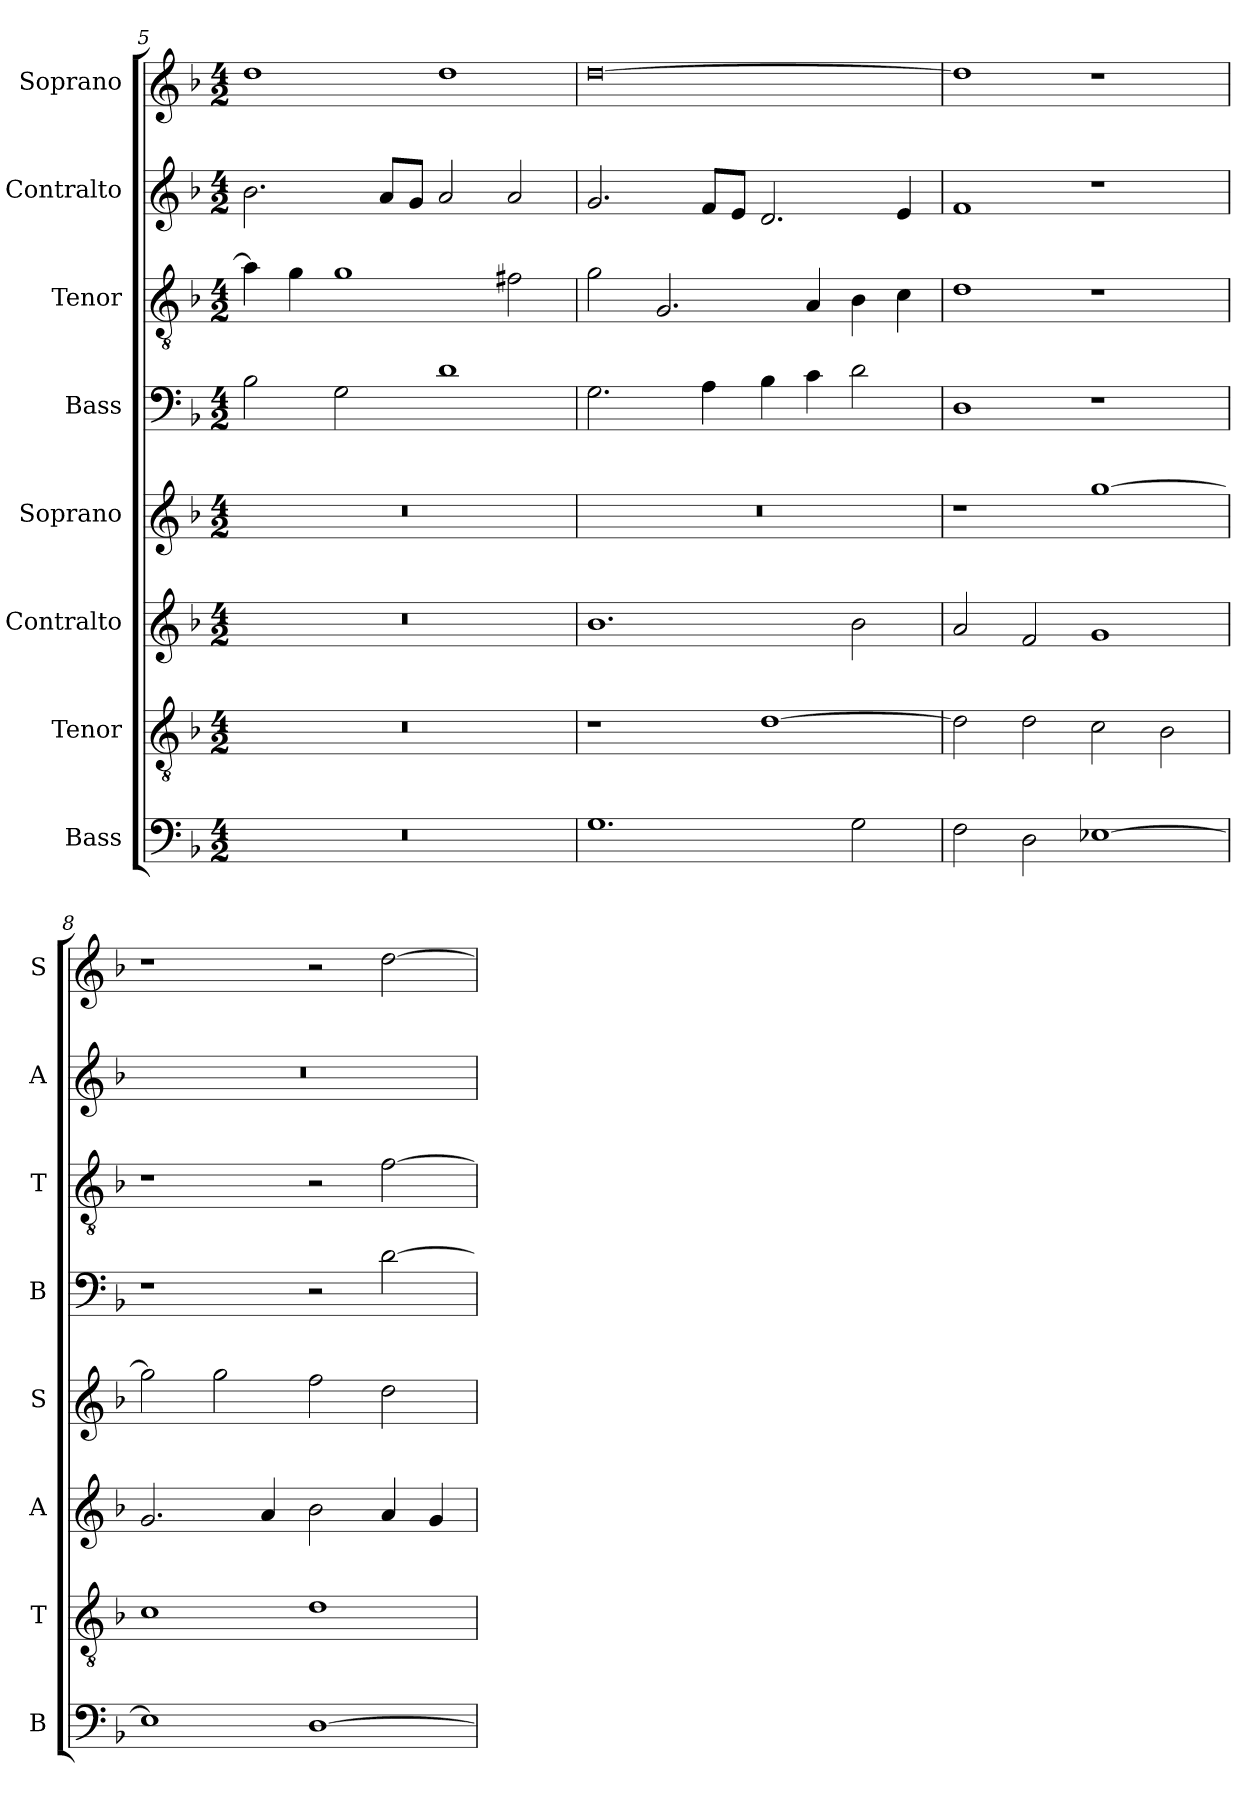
**kern	**kern	**kern	**kern	**kern	**kern	**kern	**kern
*part8	*part7	*part6	*part5	*part4	*part3	*part2	*part1
*staff8	*staff7	*staff6	*staff5	*staff4	*staff3	*staff2	*staff1
*I"Bass	*I"Tenor	*I"Contralto	*I"Soprano	*I"Bass	*I"Tenor	*I"Contralto	*I"Soprano
*I'B	*I'T	*I'A	*I'S	*I'B	*I'T	*I'A	*I'S
*clefF4	*clefGv2	*clefG2	*clefG2	*clefF4	*clefGv2	*clefG2	*clefG2
*k[b-]	*k[b-]	*k[b-]	*k[b-]	*k[b-]	*k[b-]	*k[b-]	*k[b-]
*G:dor	*G:dor	*G:dor	*G:dor	*G:dor	*G:dor	*G:dor	*G:dor
*M4/2	*M4/2	*M4/2	*M4/2	*M4/2	*M4/2	*M4/2	*M4/2
=5	=5	=5	=5	=5	=5	=5	=5
0r	0r	0r	0r	2B-	4a]	2.b-	1dd
.	.	.	.	.	4g	.	.
.	.	.	.	2G	1g	.	.
.	.	.	.	.	.	8a/L	.
.	.	.	.	.	.	8g/J	.
.	.	.	.	1d	.	2a	1dd
.	.	.	.	.	2f#X	2a	.
=6	=6	=6	=6	=6	=6	=6	=6
1.G	1r	1.b-	0r	2.G	2g	2.g	[0dd
.	.	.	.	.	2.G	.	.
.	.	.	.	4A	.	8f/L	.
.	.	.	.	.	.	8e/J	.
.	[1d	.	.	4B-	.	2.d	.
.	.	.	.	4c	4A	.	.
2G	.	2b-	.	2d	4B-	.	.
.	.	.	.	.	4c	4e	.
=7	=7	=7	=7	=7	=7	=7	=7
2F	2d]	2a	1r	1D	1d	1f	1dd]
2D	2d	2f	.	.	.	.	.
[1E-X	2c	1g	[1gg	1r	1r	1r	1r
.	2B-	.	.	.	.	.	.
=8	=8	=8	=8	=8	=8	=8	=8
1E-]	1c	2.g	2gg]	1r	1r	0r	1r
.	.	.	2gg	.	.	.	.
.	.	4a	.	.	.	.	.
[1D	1d	2b-	2ff	2r	2r	.	2r
.	.	4a	2dd	[2d	[2f	.	[2dd
.	.	4g	.	.	.	.	.
=	=	=	=	=	=	=	=
*-	*-	*-	*-	*-	*-	*-	*-
